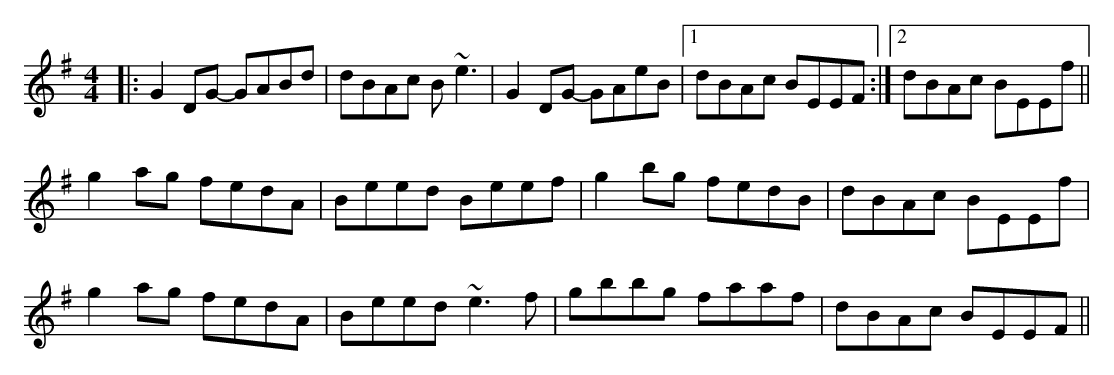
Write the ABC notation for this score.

X:1
M:4/4
K:G
|:G2 DG- GABd|dBAc B ~e3|G2 DG- GAeB|1 dBAc BEEF:|2 dBAc BEEf||
g2 ag fedA|Beed Beef|g2 bg fedB|dBAc BEEf|
g2 ag fedA|Beed ~e3 f|gbbg faaf|dBAc BEEF||
